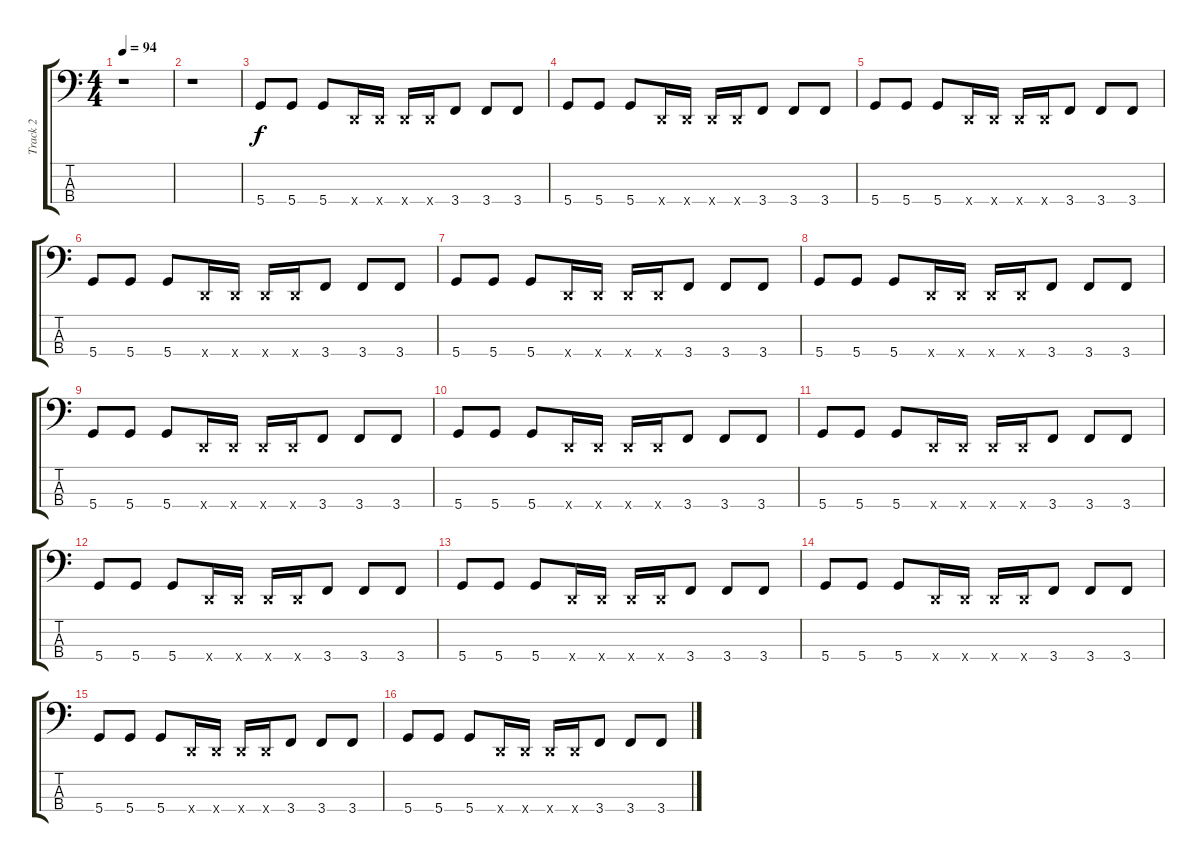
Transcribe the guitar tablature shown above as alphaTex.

\track ("Track 2" "Track 2") {instrument electricbassfinger}
\staff {score tabs}
\tuning (F2 C2 G1 D1) {hide}
\ts (4 4)
\tempo 94
\clef f4
\ks c
r.1{dy f instrument electricbassfinger} |
r.1 |
5.4.8 5.4.8 5.4.8 0.4{x}.16 0.4{x}.16 0.4{x}.16 0.4{x}.16 3.4.8 3.4.8 3.4.8 |
5.4.8 5.4.8 5.4.8 0.4{x}.16 0.4{x}.16 0.4{x}.16 0.4{x}.16 3.4.8 3.4.8 3.4.8 |
5.4.8 5.4.8 5.4.8 0.4{x}.16 0.4{x}.16 0.4{x}.16 0.4{x}.16 3.4.8 3.4.8 3.4.8 |
5.4.8 5.4.8 5.4.8 0.4{x}.16 0.4{x}.16 0.4{x}.16 0.4{x}.16 3.4.8 3.4.8 3.4.8 |
5.4.8 5.4.8 5.4.8 0.4{x}.16 0.4{x}.16 0.4{x}.16 0.4{x}.16 3.4.8 3.4.8 3.4.8 |
5.4.8 5.4.8 5.4.8 0.4{x}.16 0.4{x}.16 0.4{x}.16 0.4{x}.16 3.4.8 3.4.8 3.4.8 |
5.4.8 5.4.8 5.4.8 0.4{x}.16 0.4{x}.16 0.4{x}.16 0.4{x}.16 3.4.8 3.4.8 3.4.8 |
5.4.8 5.4.8 5.4.8 0.4{x}.16 0.4{x}.16 0.4{x}.16 0.4{x}.16 3.4.8 3.4.8 3.4.8 |
5.4.8 5.4.8 5.4.8 0.4{x}.16 0.4{x}.16 0.4{x}.16 0.4{x}.16 3.4.8 3.4.8 3.4.8 |
5.4.8 5.4.8 5.4.8 0.4{x}.16 0.4{x}.16 0.4{x}.16 0.4{x}.16 3.4.8 3.4.8 3.4.8 |
5.4.8 5.4.8 5.4.8 0.4{x}.16 0.4{x}.16 0.4{x}.16 0.4{x}.16 3.4.8 3.4.8 3.4.8 |
5.4.8 5.4.8 5.4.8 0.4{x}.16 0.4{x}.16 0.4{x}.16 0.4{x}.16 3.4.8 3.4.8 3.4.8 |
5.4.8 5.4.8 5.4.8 0.4{x}.16 0.4{x}.16 0.4{x}.16 0.4{x}.16 3.4.8 3.4.8 3.4.8 |
5.4.8 5.4.8 5.4.8 0.4{x}.16 0.4{x}.16 0.4{x}.16 0.4{x}.16 3.4.8 3.4.8 3.4.8
